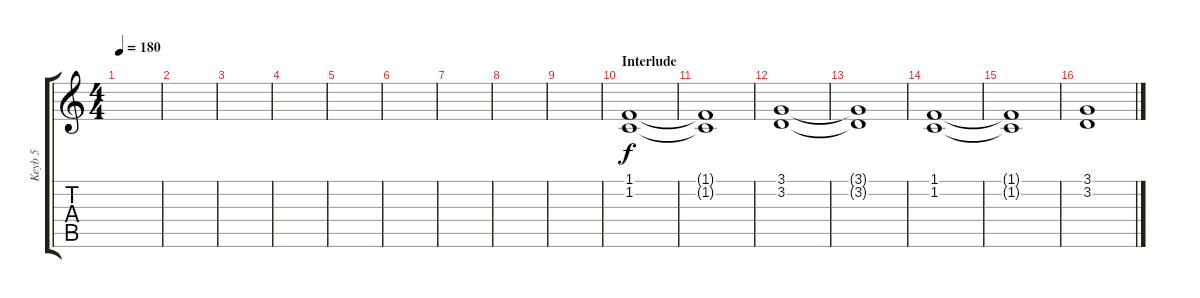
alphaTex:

\track ("Keyb 5" "Keyb 5") {instrument churchorgan}
\staff {score tabs}
\tuning (E4 B3 G3 D3 A2 E2) {hide}
\ts (4 4)
\tempo 180
\clef g2
\ks c
|
|
|
|
|
|
|
|
|
\section ("" "Interlude")
(1.1 1.2).1 |
(1.1{t} 1.2{t}).1 |
(3.1 3.2).1 |
(3.1{t} 3.2{t}).1 |
(1.1 1.2).1 |
(1.1{t} 1.2{t}).1 |
(3.1 3.2).1
